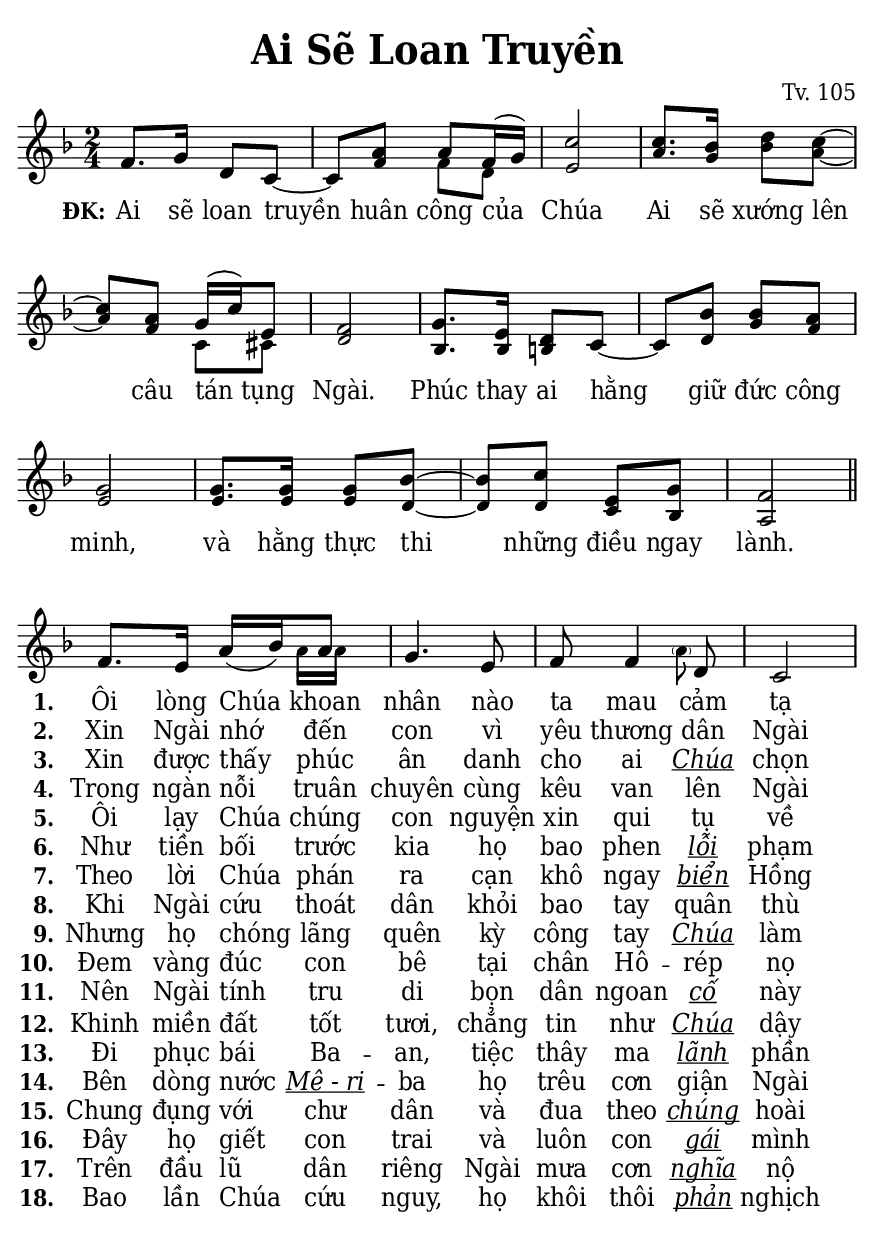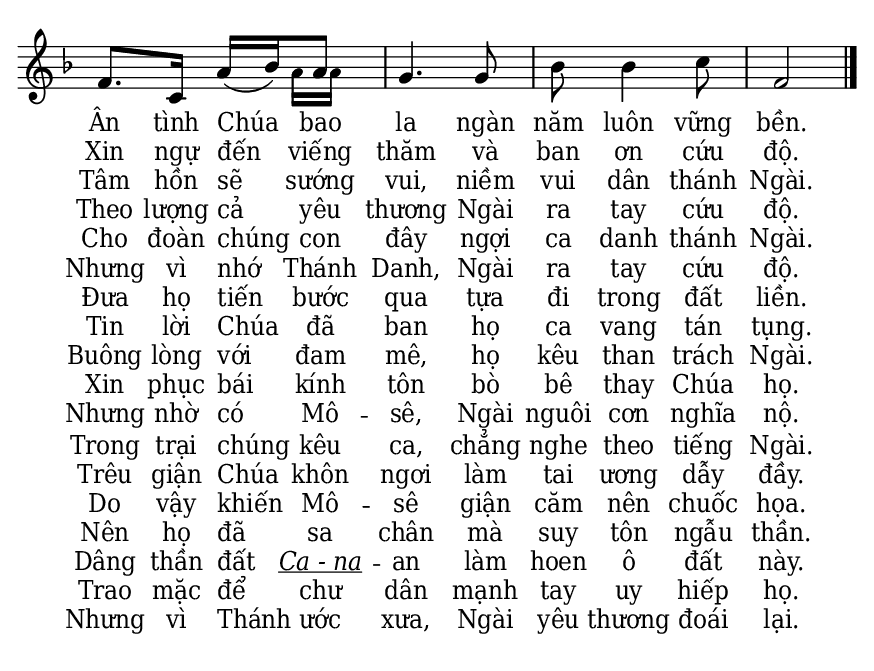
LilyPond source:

% Cài đặt chung\
\version "2.22.1"
\include "english.ly"

\header {
  title = \markup { \fontsize #1 "Ai Sẽ Loan Truyền" }
  composer = "Tv. 105"
  %arranger = "Lm. Kim Long"
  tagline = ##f
}

% Nhạc phiên khúc
nhacPhienKhucSop = \relative c' {
  f8. g16 d8 c ~ |
  c a' a f16 (g) |
  c2 |
  c8. bf16 d8 c ~ |
  c a g16 (c) e,8 |
  f2 |
  g8. e16 d8 c ~ |
  c bf' bf a |
  g2 |
  g8. g16 g8 bf ~ |
  bf c e, g |
  f2 \bar "||" \break
  
  f8. e16 a (bf)
  <<
    {
      \voiceOne
      a8
    }
    \new Voice = "splitpart" {
      \voiceTwo
      \tiny
      \once \override NoteColumn.force-hshift = #-2
      a16
      \once \override NoteColumn.force-hshift = #-2
      a
    }
  >>
  \oneVoice
  g4. e8 |
  f f4
  <<
    {
      \voiceOne
      d8
    }
    \new Voice = "splitpart" {
      \voiceTwo
      \tiny
      \once \override NoteColumn.force-hshift = #-1.5
      \parenthesize
      a'
    }
  >>
  \oneVoice
  c,2 |
  f8. c16 a' (bf)
  <<
    {
      \voiceOne
      a8
    }
    \new Voice = "splitpart" {
      \voiceTwo
      \tiny
      \once \override NoteColumn.force-hshift = #-2
      a16
      \once \override NoteColumn.force-hshift = #-2
      a
    }
  >>
  \oneVoice
  g4. g8 |
  bf bf4 c8 |
  f,2 \bar "|."
}

nhacPhienKhucAlto = \relative c' {
  f8. g16 d8 c ~ |
  c f f [d] |
  e2 |
  a8. g16 bf8 a ~ |
  a f c [cs] |
  d2 |
  bf8. bf16 b!8 c ~ |
  c d g f |
  e2 |
  e8. e16 e8 d ~ |
  d d c bf |
  a2
}

% Lời phiên khúc
loiPhienKhucSop = \lyrics {
  \set stanza = "ĐK:"
  Ai sẽ loan truyền huân công của Chúa
  Ai sẽ xướng lên câu tán tụng Ngài.
  Phúc thay ai hằng giữ đức công minh,
  và hằng thực thi những điều ngay lành.
  <<
    {
      \set stanza = "1."
      Ôi lòng Chúa khoan nhân
      nào ta mau cảm tạ
      Ân tình Chúa bao la
      ngàn năm luôn vững bền.
    }
    \new Lyrics {
	    \set associatedVoice = "beSop"
	    \set stanza = "2."
	    Xin Ngài nhớ đến con
	    vì yêu thương dân Ngài
	    Xin ngự đến viếng thăm
	    và ban ơn cứu độ.
    }
    \new Lyrics {
	    \set associatedVoice = "beSop"
	    \set stanza = "3."
	    Xin được thấy phúc ân
	    danh cho ai
	    \markup { \underline \italic "Chúa" }
	    chọn
	    Tâm hồn sẽ sướng vui,
	    niềm vui dân thánh Ngài.
    }
    \new Lyrics {
	    \set associatedVoice = "beSop"
      \set stanza = "4."
      Trong ngàn nỗi truân chuyên
      cùng kêu van lên Ngài
      Theo lượng cả yêu thương
      Ngài ra tay cứu độ.
    }
    \new Lyrics {
	    \set associatedVoice = "beSop"
	    \set stanza = "5."
	    Ôi lạy Chúa chúng con
	    nguyện xin qui tụ về
	    Cho đoàn chúng con đây
	    ngợi ca danh thánh Ngài.
    }
    \new Lyrics {
	    \set associatedVoice = "beSop"
	    \set stanza = "6."
	    Như tiền bối trước kia
	    họ bao phen \markup { \italic \underline "lỗi" } phạm
	    Nhưng vì nhớ Thánh Danh,
	    Ngài ra tay cứu độ.
    }
    \new Lyrics {
	    \set associatedVoice = "beSop"
      \set stanza = "7."
      Theo lời Chúa phán ra
      cạn khô ngay \markup { \italic \underline "biển" } Hồng
      Đưa họ tiến bước qua
      tựa đi trong đất liền.
    }
    \new Lyrics {
	    \set associatedVoice = "beSop"
	    \set stanza = "8."
	    Khi Ngài cứu thoát dân
	    khỏi bao tay quân thù
	    Tin lời Chúa đã ban
	    họ ca vang tán tụng.
    }
    \new Lyrics {
	    \set associatedVoice = "beSop"
	    \set stanza = "9."
	    Nhưng họ chóng lãng quên
	    kỳ công tay \markup { \italic \underline "Chúa" } làm
	    Buông lòng với đam mê,
	    họ kêu than trách Ngài.
    }
    \new Lyrics {
	    \set associatedVoice = "beSop"
      \set stanza = "10."
      Đem vàng đúc con bê
      tại chân Hô -- rép nọ
      Xin phục bái kính tôn
      bò bê thay Chúa họ.
    }
    \new Lyrics {
	    \set associatedVoice = "beSop"
	    \set stanza = "11."
	    Nên Ngài tính tru di
	    bọn dân ngoan \markup { \italic \underline "cố" } này
	    Nhưng nhờ có Mô -- sê,
	    Ngài nguôi cơn nghĩa nộ.
    }
    \new Lyrics {
	    \set associatedVoice = "beSop"
	    \set stanza = "12."
	    Khinh miền đất tốt tươi,
	    chẳng tin như \markup { \italic \underline "Chúa" } dậy
	    Trong trại chúng kêu ca,
	    chẳng nghe theo tiếng Ngài.
    }
    \new Lyrics {
	    \set associatedVoice = "beSop"
      \set stanza = "13."
      Đi phục bái Ba -- an,
      tiệc thây ma \markup { \italic \underline "lãnh" } phần
      Trêu giận Chúa khôn ngơi
      làm tai ương dẫy đầy.
    }
    \new Lyrics {
	    \set associatedVoice = "beSop"
	    \set stanza = "14."
	    Bên dòng nước
	    \markup { \italic \underline "Mê - ri" } -- ba
	    họ trêu cơn giận Ngài
	    Do vậy khiến Mô -- sê
	    giận căm nên chuốc họa.
    }
    \new Lyrics {
	    \set associatedVoice = "beSop"
	    \set stanza = "15."
	    Chung đụng với chư dân
	    và đua theo \markup { \italic \underline "chúng" } hoài
	    Nên họ đã sa chân
	    mà suy tôn ngẫu thần.
    }
    \new Lyrics {
	    \set associatedVoice = "beSop"
      \set stanza = "16."
      Đây họ giết con trai
      và luôn con \markup { \italic \underline "gái" } mình
      Dâng thần đất
      \markup { \italic \underline "Ca - na" } -- an
      làm hoen ô đất này.
    }
    \new Lyrics {
	    \set associatedVoice = "beSop"
	    \set stanza = "17."
	    Trên đầu lũ dân riêng
	    Ngài mưa cơn \markup { \italic \underline "nghĩa" } nộ
	    Trao mặc để chư dân
	    mạnh tay uy hiếp họ.
    }
    \new Lyrics {
	    \set associatedVoice = "beSop"
	    \set stanza = "18."
	    Bao lần Chúa cứu nguy,
	    họ khôi thôi \markup { \italic \underline "phản" } nghịch
	    Nhưng vì Thánh ước xưa,
	    Ngài yêu thương đoái lại.
    }
  >>
}

% Dàn trang
\paper {
  #(set-paper-size "a5")
  top-margin = 3\mm
  bottom-margin = 3\mm
  left-margin = 3\mm
  right-margin = 3\mm
  indent = #0
  #(define fonts
	 (make-pango-font-tree "Deja Vu Serif Condensed"
	 		       "Deja Vu Serif Condensed"
			       "Deja Vu Serif Condensed"
			       (/ 20 20)))
  print-page-number = ##f
  page-count = #2
}

TongNhip = {
  \key f \major \time 2/4
  \set Timing.beamExceptions = #'()
  \set Timing.baseMoment = #(ly:make-moment 1/4)
}

% Đổi kích thước nốt cho bè phụ
notBePhu =
#(define-music-function (font-size music) (number? ly:music?)
   (for-some-music
     (lambda (m)
       (if (music-is-of-type? m 'rhythmic-event)
           (begin
             (set! (ly:music-property m 'tweaks)
                   (cons `(font-size . ,font-size)
                         (ly:music-property m 'tweaks)))
             #t)
           #f))
     music)
   music)

\score {
  \new ChoirStaff <<
    \new Staff \with {
        \consists "Merge_rests_engraver"
        printPartCombineTexts = ##f
      }
      <<
      \new Voice \TongNhip \partCombine 
        \nhacPhienKhucSop
        \notBePhu -1 { \nhacPhienKhucAlto }
      \new NullVoice = beSop \nhacPhienKhucSop
      \new Lyrics \lyricsto beSop \loiPhienKhucSop
      >>
  >>
  \layout {
    %\override Staff.TimeSignature.transparent = ##t
    \override Lyrics.LyricSpace.minimum-distance = #0.8
    \override Score.BarNumber.break-visibility = ##(#f #f #f)
    \override Score.SpacingSpanner.uniform-stretching = ##t
  } 
}
